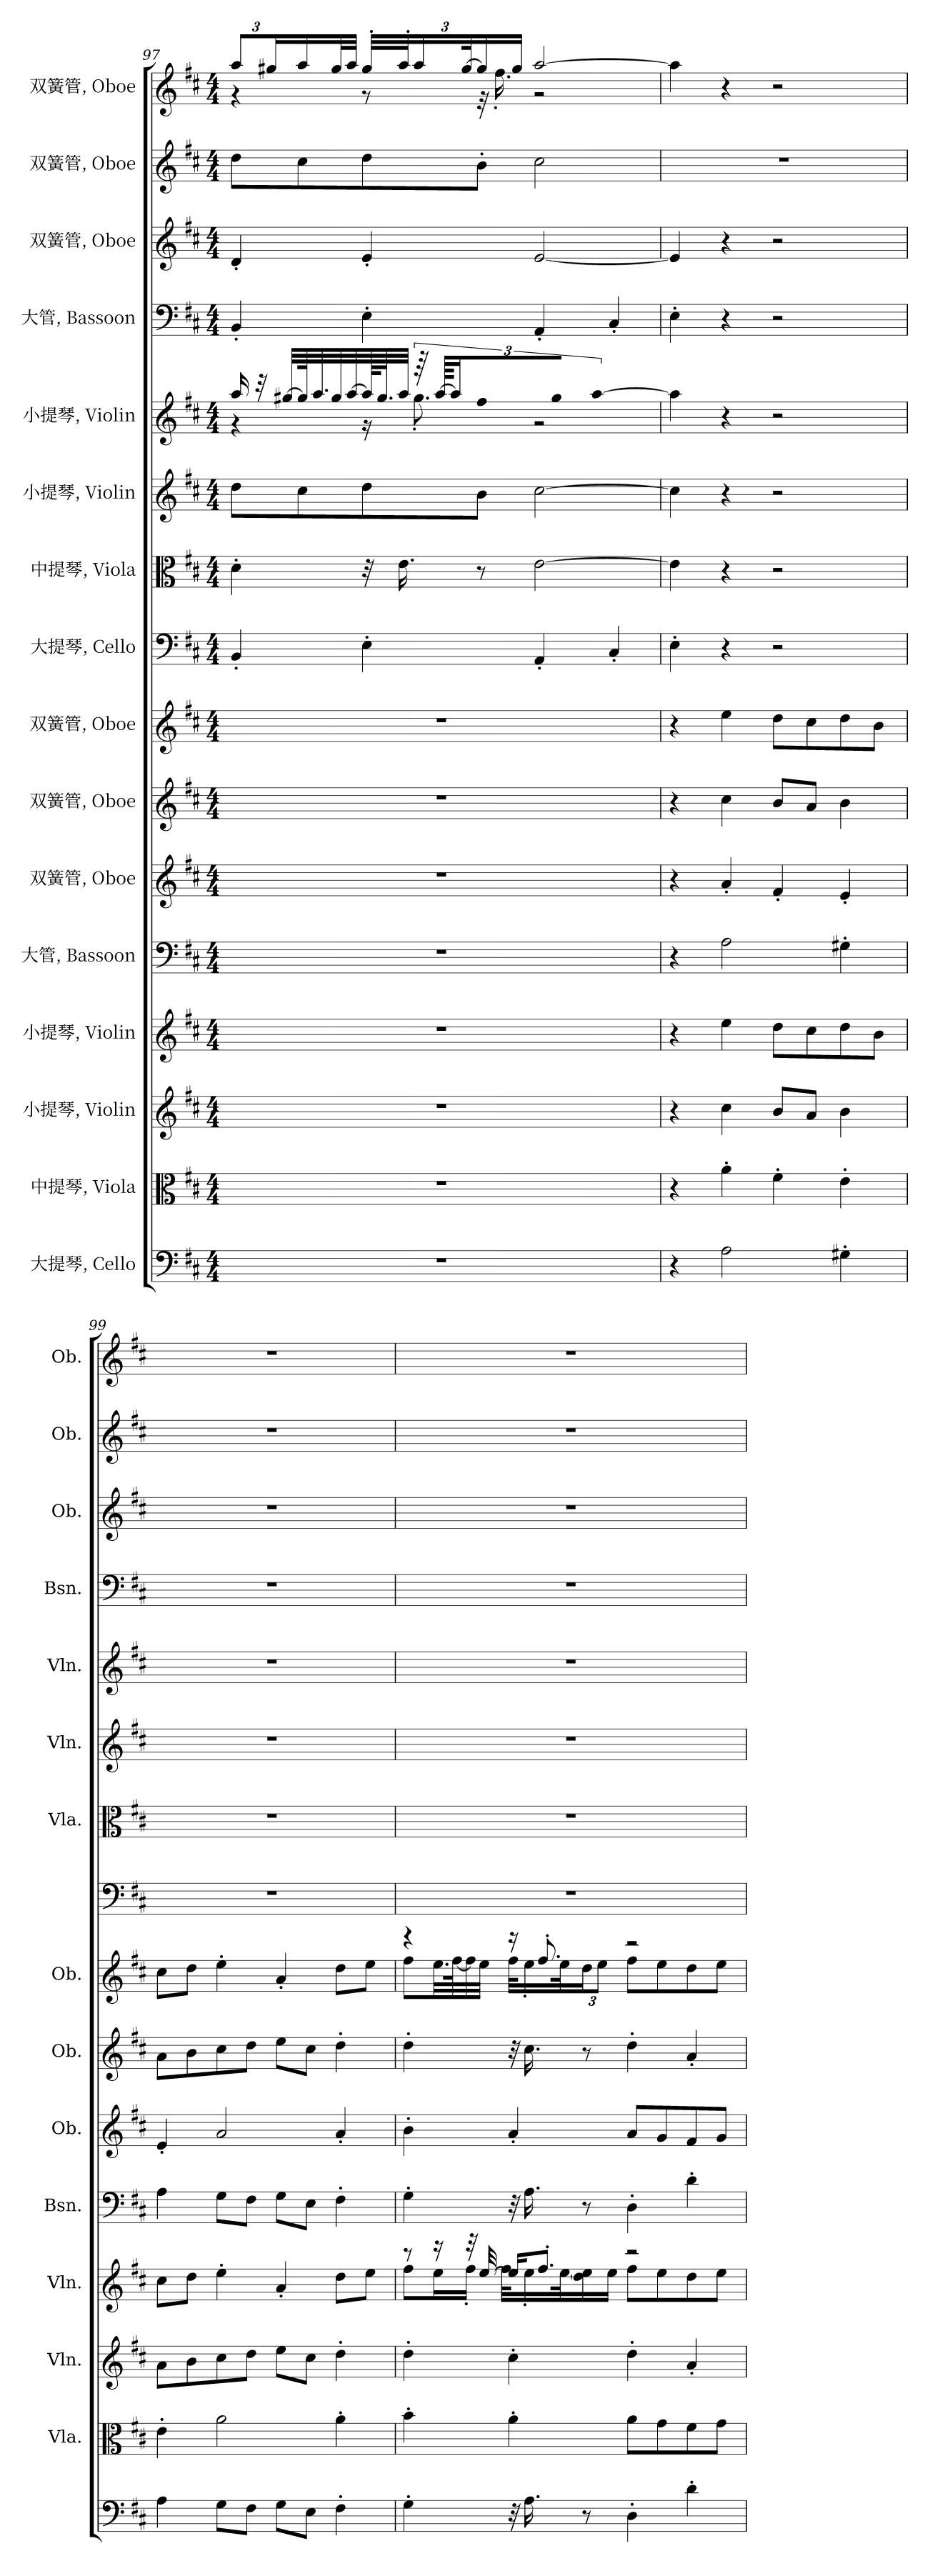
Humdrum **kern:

**kern	**kern	**kern	**kern	**kern	**kern	**kern	**kern	**kern	**kern	**kern	**kern	**kern	**kern	**kern	**kern
*part16	*part15	*part14	*part13	*part12	*part11	*part10	*part9	*part8	*part7	*part6	*part5	*part4	*part3	*part2	*part1
*staff16	*staff15	*staff14	*staff13	*staff12	*staff11	*staff10	*staff9	*staff8	*staff7	*staff6	*staff5	*staff4	*staff3	*staff2	*staff1
*I"大提琴, Cello	*I"中提琴, Viola	*I"小提琴, Violin	*I"小提琴, Violin	*I"大管, Bassoon	*I"双簧管, Oboe	*I"双簧管, Oboe	*I"双簧管, Oboe	*I"大提琴, Cello	*I"中提琴, Viola	*I"小提琴, Violin	*I"小提琴, Violin	*I"大管, Bassoon	*I"双簧管, Oboe	*I"双簧管, Oboe	*I"双簧管, Oboe
*	*I'Vla.	*I'Vln.	*I'Vln.	*I'Bsn.	*I'Ob.	*I'Ob.	*I'Ob.	*	*I'Vla.	*I'Vln.	*I'Vln.	*I'Bsn.	*I'Ob.	*I'Ob.	*I'Ob.
*clefF4	*clefC3	*clefG2	*clefG2	*clefF4	*clefG2	*clefG2	*clefG2	*clefF4	*clefC3	*clefG2	*clefG2	*clefF4	*clefG2	*clefG2	*clefG2
*k[f#c#]	*k[f#c#]	*k[f#c#]	*k[f#c#]	*k[f#c#]	*k[f#c#]	*k[f#c#]	*k[f#c#]	*k[f#c#]	*k[f#c#]	*k[f#c#]	*k[f#c#]	*k[f#c#]	*k[f#c#]	*k[f#c#]	*k[f#c#]
*M4/4	*M4/4	*M4/4	*M4/4	*M4/4	*M4/4	*M4/4	*M4/4	*M4/4	*M4/4	*M4/4	*M4/4	*M4/4	*M4/4	*M4/4	*M4/4
=97	=97	=97	=97	=97	=97	=97	=97	=97	=97	=97	=97	=97	=97	=97	=97
*	*	*	*	*	*	*	*	*	*	*	*^	*	*	*	*
*	*	*	*	*	*	*	*	*	*	*	*	*	*	*	*	*Xbrackettup
*	*	*	*	*	*	*	*	*	*	*	*	*	*	*	*	*^
1r	1r	1r	1r	1r	1r	1r	1r	4BB'/	4d'\	8dd\L	16aa/	4r	4BB'/	4d'/	8dd\L	12aa/L	4r
.	.	.	.	.	.	.	.	.	.	.	32r	.	.	.	.	.	.
.	.	.	.	.	.	.	.	.	.	.	.	.	.	.	.	24gg#X/L	.
.	.	.	.	.	.	.	.	.	.	.	[32gg#X/LLL	.	.	.	.	.	.
.	.	.	.	.	.	.	.	.	.	8cc#\	64gg#/K]	.	.	.	8cc#\	16aa/	.
.	.	.	.	.	.	.	.	.	.	.	32.aa/	.	.	.	.	.	.
.	.	.	.	.	.	.	.	.	.	.	32gg#/	.	.	.	.	32gg#/L	.
.	.	.	.	.	.	.	.	.	.	.	[32aa/	.	.	.	.	32aa/JJJ	.
.	.	.	.	.	.	.	.	4E'\	32r	8dd\	128aa/KL]	16r	4E'\	4e'/	8dd\	32gg#'/LLL	8r
.	.	.	.	.	.	.	.	.	.	.	64.gg#/J	.	.	.	.	.	.
.	.	.	.	.	.	.	.	.	16.e\	.	32aa/JJJ	.	.	.	.	32aa'/J	.
.	.	.	.	.	.	.	.	.	.	.	96r	8.gg#'\	.	.	.	24aa/	.
.	.	.	.	.	.	.	.	.	.	.	[96aa/KKLL	.	.	.	.	.	.
.	.	.	.	.	.	.	.	.	.	.	24aa/]	.	.	.	.	.	.
.	.	.	.	.	.	.	.	.	.	.	.	.	.	.	.	[48gg#/K	.
.	.	.	.	.	.	.	.	.	8r	8b\J	16ff#/	.	.	.	8b'\J	16gg#/]	32r
.	.	.	.	.	.	.	.	.	.	.	.	.	.	.	.	.	16.ff#'\
.	.	.	.	.	.	.	.	.	.	.	16gg#/JJ	.	.	.	.	16gg#/JJ	.
.	.	.	.	.	.	.	.	4AA'/	[2e\	[2cc#\	[2aa/	2r	4AA'/	[2e/	2cc#\	[2aa/	2r
.	.	.	.	.	.	.	.	4C#'/	.	.	.	.	4C#'/	.	.	.	.
*	*	*	*	*	*	*	*	*	*	*	*v	*v	*	*	*	*v	*v
=98	=98	=98	=98	=98	=98	=98	=98	=98	=98	=98	=98	=98	=98	=98	=98
4r	4r	4r	4r	4r	4r	4r	4r	4E'\	4e\]	4cc#\]	4aa\]	4E'\	4e/]	1r	4aa\]
2A\	4a'\	4cc#\	4ee\	2A\	4a'/	4cc#\	4ee\	4r	4r	4r	4r	4r	4r	.	4r
.	4f#'\	8b/L	8dd\L	.	4f#'/	8b/L	8dd\L	2r	2r	2r	2r	2r	2r	.	2r
.	.	8a/J	8cc#\	.	.	8a/J	8cc#\	.	.	.	.	.	.	.	.
4G#X'\	4e'\	4b\	8dd\	4G#X'\	4e'/	4b\	8dd\	.	.	.	.	.	.	.	.
.	.	.	8b\J	.	.	.	8b\J	.	.	.	.	.	.	.	.
!!LO:PB:g=z
=99	=99	=99	=99	=99	=99	=99	=99	=99	=99	=99	=99	=99	=99	=99	=99
4A\	4e'\	8a\L	8cc#\L	4A\	4e'/	8a\L	8cc#\L	1r	1r	1r	1r	1r	1r	1r	1r
.	.	8b\	8dd\J	.	.	8b\	8dd\J	.	.	.	.	.	.	.	.
8G\L	2a\	8cc#\	4ee'\	8G\L	2a/	8cc#\	4ee'\	.	.	.	.	.	.	.	.
8F#\J	.	8dd\J	.	8F#\J	.	8dd\J	.	.	.	.	.	.	.	.	.
8G\L	.	8ee\L	4a'/	8G\L	.	8ee\L	4a'/	.	.	.	.	.	.	.	.
8E\J	.	8cc#\J	.	8E\J	.	8cc#\J	.	.	.	.	.	.	.	.	.
4F#'\	4a'\	4dd'\	8dd\L	4F#'\	4a'/	4dd'\	8dd\L	.	.	.	.	.	.	.	.
.	.	.	8ee\J	.	.	.	8ee\J	.	.	.	.	.	.	.	.
=100	=100	=100	=100	=100	=100	=100	=100	=100	=100	=100	=100	=100	=100	=100	=100
*	*	*	*^	*	*	*	*^	*	*	*	*	*	*	*	*
4G'\	4b'\	4dd'\	8r	8ff#\L	4G'\	4b'\	4dd'\	4r	8ff#\L	1r	1r	1r	1r	1r	1r	1r	1r
.	.	.	16r	16ee\L	.	.	.	.	32.ee\LL	.	.	.	.	.	.	.	.
.	.	.	.	.	.	.	.	.	[64ff#\K	.	.	.	.	.	.	.	.
.	.	.	32r	16ff#'\JJ	.	.	.	.	32ff#\]	.	.	.	.	.	.	.	.
.	.	.	[32ee/	.	.	.	.	.	32ee\JJJ	.	.	.	.	.	.	.	.
32r	4a'\	4cc#'\	16ee/KL]	32ff#\KLL	32r	4a'/	32r	16r	32ff#\KLL	.	.	.	.	.	.	.	.
16.A\	.	.	.	16ee'\	16.A\	.	16.cc#\	.	16ee'\	.	.	.	.	.	.	.	.
.	.	.	8.ff#'/J	.	.	.	.	8.ff#'/	.	.	.	.	.	.	.	.	.
.	.	.	.	[32ee\K	.	.	.	.	32ee\K	.	.	.	.	.	.	.	.
*	*	*	*	*	*	*	*	*	*Xbrackettup	*	*	*	*	*	*	*	*
8r	.	.	.	16dd\ 16ee\]	8r	.	8r	.	24dd\J	.	.	.	.	.	.	.	.
.	.	.	.	.	.	.	.	.	12ee\J	.	.	.	.	.	.	.	.
.	.	.	.	16ee\JJ	.	.	.	.	.	.	.	.	.	.	.	.	.
4D'\	8a\L	4dd'\	2r	8ff#\L	4D'\	8a/L	4dd'\	2r	8ff#\L	.	.	.	.	.	.	.	.
.	8g\	.	.	8ee\	.	8g/	.	.	8ee\	.	.	.	.	.	.	.	.
4d'\	8f#\	4a'/	.	8dd\	4d'\	8f#/	4a'/	.	8dd\	.	.	.	.	.	.	.	.
.	8g\J	.	.	8ee\J	.	8g/J	.	.	8ee\J	.	.	.	.	.	.	.	.
*	*	*	*v	*v	*	*	*	*v	*v	*	*	*	*	*	*	*	*
=	=	=	=	=	=	=	=	=	=	=	=	=	=	=	=
*-	*-	*-	*-	*-	*-	*-	*-	*-	*-	*-	*-	*-	*-	*-	*-
